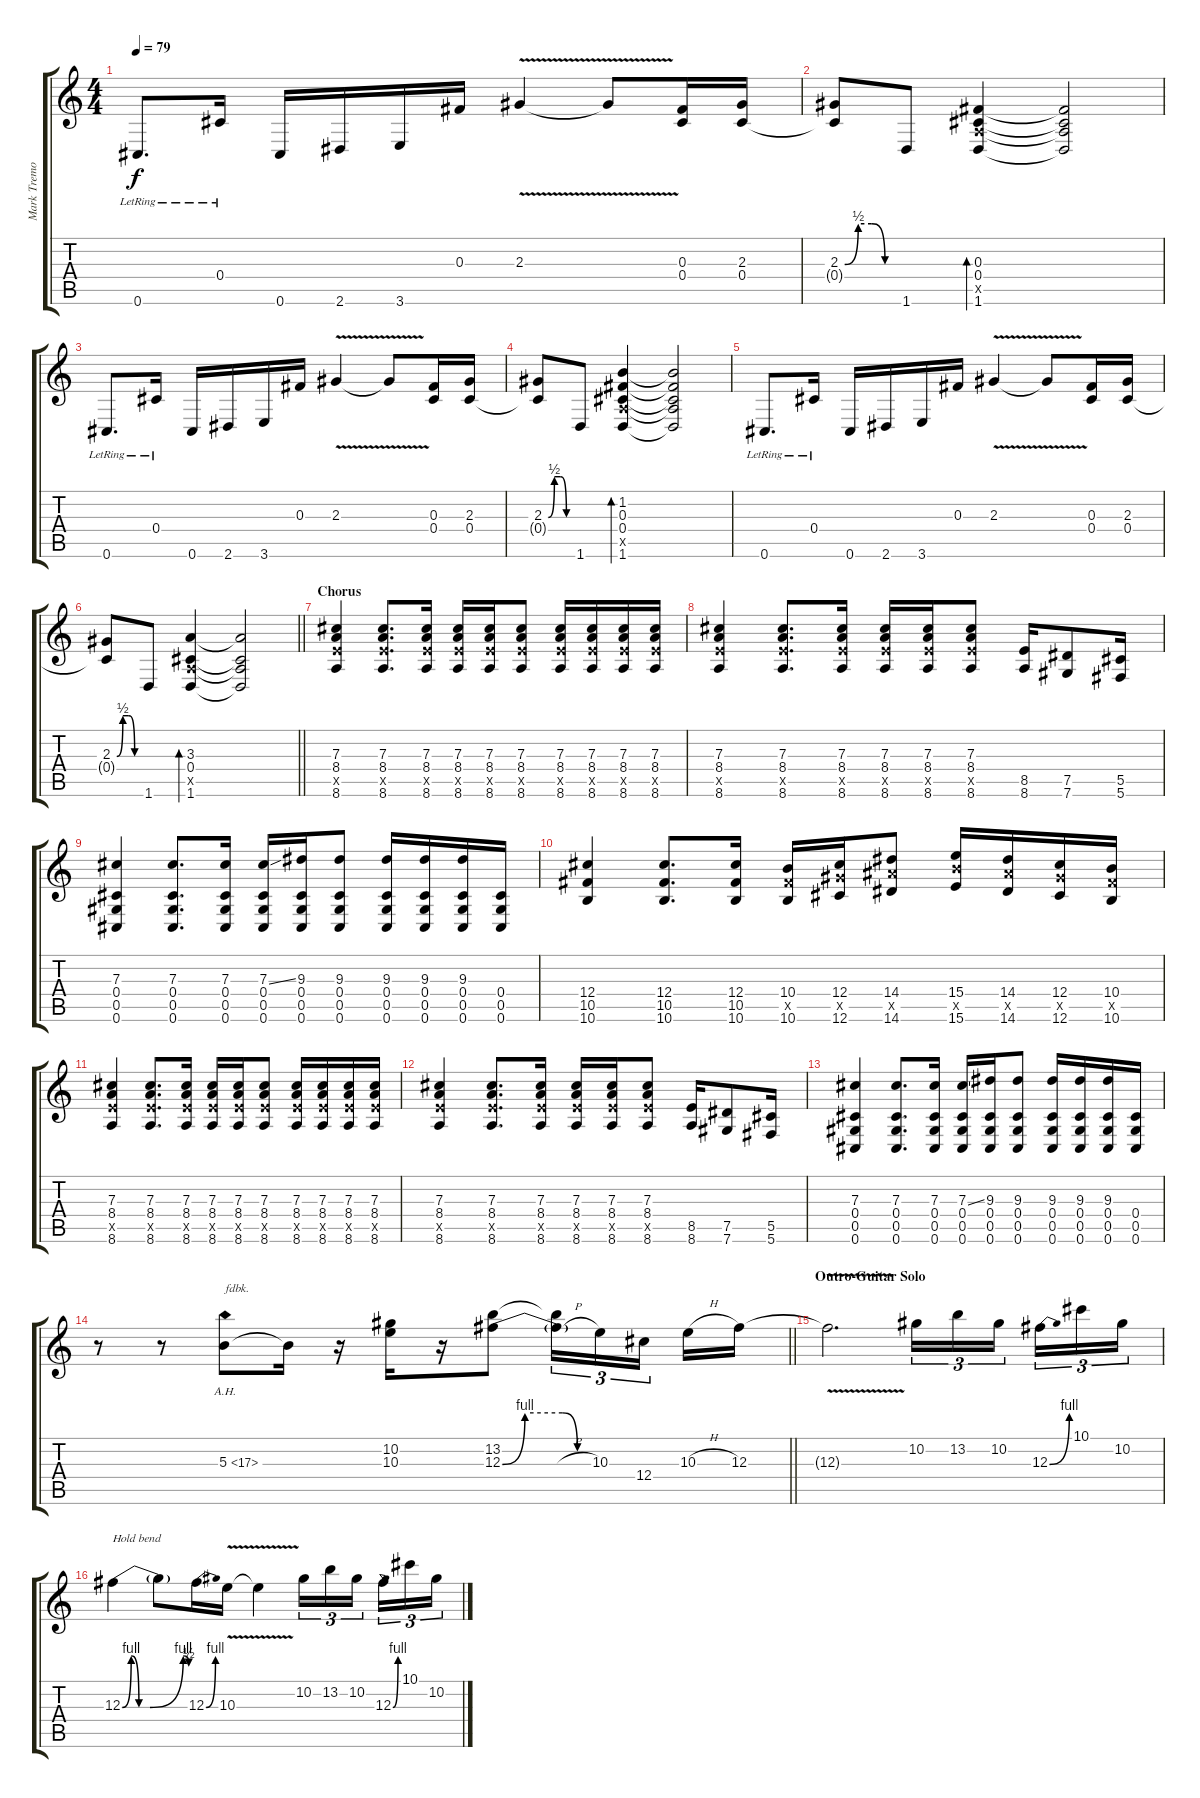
\track ("Mark Tremonti" "Mark Tremo") {instrument electricguitarclean}
\staff {score tabs}
\tuning (Eb4 Bb3 Gb3 Db3 Ab2 Db2) {hide}
\ts (4 4)
\tempo 79
\clef g2
\ks c
0.6{lr}.8{d dy f} 0.4{lr}.16 0.6.16 2.6.16 3.6.16 0.3.16 2.3{v}.4 2.3{t}.8 (0.3 0.4).16 (2.3 0.4).16 |
(2.3{be (custom 0 0 15 2 30 2 45 0 60 0)} 0.4{t}).8 1.6.8 (0.3 0.4 1.5{x} 1.6).4{bd 60} (0.3{t} 0.4{t} 1.5{t} 1.6{t}).2 |
0.6{lr}.8{d} 0.4{lr}.16 0.6.16 2.6.16 3.6.16 0.3.16 2.3{v}.4 2.3{t}.8 (0.3 0.4).16 (2.3 0.4).16 |
(2.3{be (custom 0 0 15 2 30 2 45 0 60 0)} 0.4{t}).8 1.6.8 (1.2 0.3 0.4 1.5{x} 1.6).4{bd 60} (1.2{t} 0.3{t} 0.4{t} 1.5{t} 1.6{t}).2 |
0.6{lr}.8{d} 0.4{lr}.16 0.6.16 2.6.16 3.6.16 0.3.16 2.3{v}.4 2.3{t}.8 (0.3 0.4).16 (2.3 0.4).16 |
\barLineRight lightlight
(2.3{be (custom 0 0 15 2 30 2 45 0 60 0)} 0.4{t}).8 1.6.8 (3.3 0.4 1.5{x} 1.6).4{bd 60} (3.3{t} 0.4{t} 1.5{t} 1.6{t}).2 |
\section ("" "Chorus")
(7.3 8.4 8.5{x} 8.6).4{instrument distortionguitar} (7.3 8.4 8.5{x} 8.6).8{d} (7.3 8.4 8.5{x} 8.6).16 (7.3 8.4 8.5{x} 8.6).16 (7.3 8.4 8.5{x} 8.6).16 (7.3 8.4 8.5{x} 8.6).8 (7.3 8.4 8.5{x} 8.6).16 (7.3 8.4 8.5{x} 8.6).16 (7.3 8.4 8.5{x} 8.6).16 (7.3 8.4 8.5{x} 8.6).16 |
(7.3 8.4 8.5{x} 8.6).4 (7.3 8.4 8.5{x} 8.6).8{d} (7.3 8.4 8.5{x} 8.6).16 (7.3 8.4 8.5{x} 8.6).16 (7.3 8.4 8.5{x} 8.6).16 (7.3 8.4 8.5{x} 8.6).8 (8.5 8.6).16 (7.5 7.6).8 (5.5 5.6).16 |
(7.3 0.4 0.5 0.6).4 (7.3 0.4 0.5 0.6).8{d} (7.3 0.4 0.5 0.6).16 (7.3{ss} 0.4 0.5 0.6).16 (9.3 0.4 0.5 0.6).16 (9.3 0.4 0.5 0.6).8 (9.3 0.4 0.5 0.6).16 (9.3 0.4 0.5 0.6).16 (9.3 0.4 0.5 0.6).16 (0.4 0.5 0.6).16 |
(12.4 10.5 10.6).4 (12.4 10.5 10.6).8{d} (12.4 10.5 10.6).16 (10.4 10.5{x} 10.6).16 (12.4 12.5{x} 12.6).16 (14.4 14.5{x} 14.6).8 (15.4 15.5{x} 15.6).16 (14.4 14.5{x} 14.6).16 (12.4 12.5{x} 12.6).16 (10.4 10.5{x} 10.6).16 |
(7.3 8.4 8.5{x} 8.6).4 (7.3 8.4 8.5{x} 8.6).8{d} (7.3 8.4 8.5{x} 8.6).16 (7.3 8.4 8.5{x} 8.6).16 (7.3 8.4 8.5{x} 8.6).16 (7.3 8.4 8.5{x} 8.6).8 (7.3 8.4 8.5{x} 8.6).16 (7.3 8.4 8.5{x} 8.6).16 (7.3 8.4 8.5{x} 8.6).16 (7.3 8.4 8.5{x} 8.6).16 |
(7.3 8.4 8.5{x} 8.6).4 (7.3 8.4 8.5{x} 8.6).8{d} (7.3 8.4 8.5{x} 8.6).16 (7.3 8.4 8.5{x} 8.6).16 (7.3 8.4 8.5{x} 8.6).16 (7.3 8.4 8.5{x} 8.6).8 (8.5 8.6).16 (7.5 7.6).8 (5.5 5.6).16 |
(7.3 0.4 0.5 0.6).4 (7.3 0.4 0.5 0.6).8{d} (7.3 0.4 0.5 0.6).16 (7.3{ss} 0.4 0.5 0.6).16 (9.3 0.4 0.5 0.6).16 (9.3 0.4 0.5 0.6).8 (9.3 0.4 0.5 0.6).16 (9.3 0.4 0.5 0.6).16 (9.3 0.4 0.5 0.6).16 (0.4 0.5 0.6).16 |
\barLineRight lightlight
r.8{volume 0} r.8{volume 13} 5.3{ah 12}.8{txt "fdbk."} 5.3{t}.16 r.16 (10.2 10.3).16 r.16 (13.2 12.3{be (custom 0 0 15 4 40 4 50 0 60 0)}).8 (13.2{t} 12.3{h t}).16{tu (3 2)} 10.3.16{tu (3 2)} 12.4.16{tu (3 2) beam splitsecondary} 10.3{h}.16 12.3.16 |
\section ("" "Outro-Guitar Solo")
12.3{v t}.2{d} 10.2.16{tu (3 2)} 13.2.16{tu (3 2)} 10.2.16{tu (3 2) beam splitsecondary} 12.3{be (bend 0 0 60 4)}.16{tu (3 2)} 10.1.16{tu (3 2)} 10.2.16{tu (3 2)} |
12.3{be (custom 0 0 8 4 15 0 25 0 55 4 60 2)}.4{txt "Hold bend"} 12.3{t}.8 12.3{be (bend 0 0 60 4)}.16 10.3{v}.16 10.3{t}.4 10.2.16{tu (3 2)} 13.2.16{tu (3 2)} 10.2.16{tu (3 2) beam splitsecondary} 12.3{be (bend 0 0 60 4)}.16{tu (3 2)} 10.1.16{tu (3 2)} 10.2.16{tu (3 2)}
